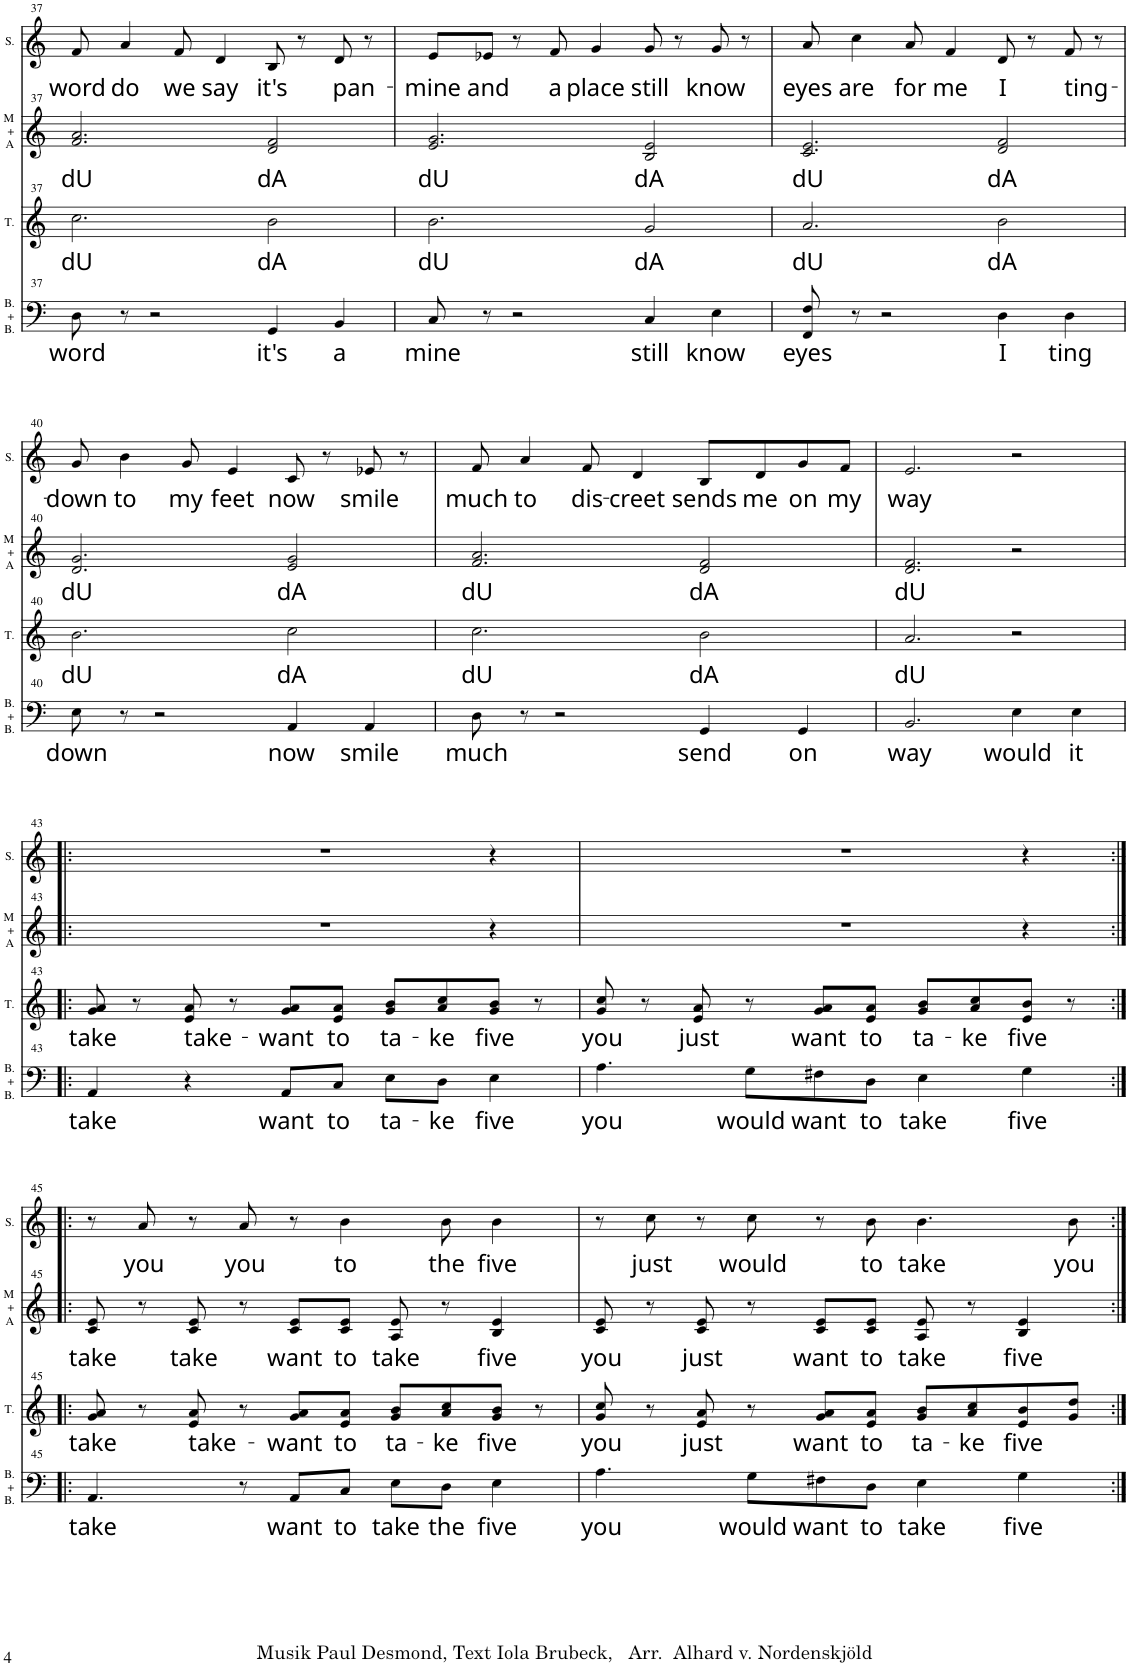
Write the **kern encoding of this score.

**kern	**text	**kern	**text	**kern	**text	**kern	**text
*part4	*part4	*part3	*part3	*part2	*part2	*part1	*part1
*staff4	*staff4	*staff3	*staff3	*staff2	*staff2	*staff1	*staff1
*I"Bari + Bass	*	*I"Tenor	*	*I"Mezzo + Alt	*	*I"Solo	*
*I'B. + B.	*	*I'T.	*	*I'M + A	*	*I'S.	*
!!LO:PB:g=z
*clefF4	*	*clefG2	*	*clefG2	*	*clefG2	*
*k[]	*	*k[]	*	*k[]	*	*k[]	*
*M5/4	*	*M5/4	*	*M5/4	*	*M5/4	*
=37	=37	=37	=37	=37	=37	=37	=37
!	!LO:LY:b	!	!LO:LY:b	!	!LO:LY:b	!	!LO:LY:b
8D\	word	2.cc\	dU	2.f/ 2.a/	dU	8f/	word
!	!	!	!	!	!	!	!LO:LY:b
8r	.	.	.	.	.	4a/	do
2r	.	.	.	.	.	.	.
!	!	!	!	!	!	!	!LO:LY:b
.	.	.	.	.	.	8f/	we
!	!	!	!	!	!	!	!LO:LY:b
.	.	.	.	.	.	4d/	say
!	!LO:LY:b	!	!LO:LY:b	!	!LO:LY:b	!	!LO:LY:b
4GG/	it's	2b\	dA	2d/ 2f/	dA	8B/	it's
.	.	.	.	.	.	8r	.
!	!LO:LY:b	!	!	!	!	!	!LO:LY:b
4BB/	a	.	.	.	.	8d/	pan-
.	.	.	.	.	.	8r	.
=38	=38	=38	=38	=38	=38	=38	=38
!	!LO:LY:b	!	!LO:LY:b	!	!LO:LY:b	!	!LO:LY:b
8C/	mine	2.b\	dU	2.e/ 2.g/	dU	8e/L	-mine
!	!	!	!	!	!	!	!LO:LY:b
8r	.	.	.	.	.	8e-X/J	and
2r	.	.	.	.	.	8r	.
!	!	!	!	!	!	!	!LO:LY:b
.	.	.	.	.	.	8f/	a
!	!	!	!	!	!	!	!LO:LY:b
.	.	.	.	.	.	4g/	place
!	!LO:LY:b	!	!LO:LY:b	!	!LO:LY:b	!	!LO:LY:b
4C/	still	2g/	dA	2B/ 2e/	dA	8g/	still
.	.	.	.	.	.	8r	.
!	!LO:LY:b	!	!	!	!	!	!LO:LY:b
4E\	know	.	.	.	.	8g/	know
.	.	.	.	.	.	8r	.
=39	=39	=39	=39	=39	=39	=39	=39
!	!LO:LY:b	!	!LO:LY:b	!	!LO:LY:b	!	!LO:LY:b
8FF/ 8F/	eyes	2.a/	dU	2.c/ 2.e/	dU	8a/	eyes
!	!	!	!	!	!	!	!LO:LY:b
8r	.	.	.	.	.	4cc\	are
2r	.	.	.	.	.	.	.
!	!	!	!	!	!	!	!LO:LY:b
.	.	.	.	.	.	8a/	for
!	!	!	!	!	!	!	!LO:LY:b
.	.	.	.	.	.	4f/	me
!	!LO:LY:b	!	!LO:LY:b	!	!LO:LY:b	!	!LO:LY:b
4D\	I	2b\	dA	2d/ 2f/	dA	8d/	I
.	.	.	.	.	.	8r	.
!	!LO:LY:b	!	!	!	!	!	!LO:LY:b
4D\	ting	.	.	.	.	8f/	ting-
.	.	.	.	.	.	8r	.
!!LO:LB:g=z
=40	=40	=40	=40	=40	=40	=40	=40
!	!LO:LY:b	!	!LO:LY:b	!	!LO:LY:b	!	!LO:LY:b
8E\	down	2.b\	dU	2.d/ 2.g/	dU	8g/	down
!	!	!	!	!	!	!	!LO:LY:b
8r	.	.	.	.	.	4b\	to
2r	.	.	.	.	.	.	.
!	!	!	!	!	!	!	!LO:LY:b
.	.	.	.	.	.	8g/	my
!	!	!	!	!	!	!	!LO:LY:b
.	.	.	.	.	.	4e/	feet
!	!LO:LY:b	!	!LO:LY:b	!	!LO:LY:b	!	!LO:LY:b
4AA/	now	2cc\	dA	2e/ 2g/	dA	8c/	now
.	.	.	.	.	.	8r	.
!	!LO:LY:b	!	!	!	!	!	!LO:LY:b
4AA/	smile	.	.	.	.	8e-X/	smile
.	.	.	.	.	.	8r	.
=41	=41	=41	=41	=41	=41	=41	=41
!	!LO:LY:b	!	!LO:LY:b	!	!LO:LY:b	!	!LO:LY:b
8D\	much	2.cc\	dU	2.f/ 2.a/	dU	8f/	much
!	!	!	!	!	!	!	!LO:LY:b
8r	.	.	.	.	.	4a/	to
2r	.	.	.	.	.	.	.
!	!	!	!	!	!	!	!LO:LY:b
.	.	.	.	.	.	8f/	dis-
!	!	!	!	!	!	!	!LO:LY:b
.	.	.	.	.	.	4d/	-creet
!	!LO:LY:b	!	!LO:LY:b	!	!LO:LY:b	!	!LO:LY:b
4GG/	send	2b\	dA	2d/ 2f/	dA	8B/L	sends
!	!	!	!	!	!	!	!LO:LY:b
.	.	.	.	.	.	8d/	me
!	!LO:LY:b	!	!	!	!	!	!LO:LY:b
4GG/	on	.	.	.	.	8g/	on
!	!	!	!	!	!	!	!LO:LY:b
.	.	.	.	.	.	8f/J	my
=42	=42	=42	=42	=42	=42	=42	=42
!	!LO:LY:b	!	!LO:LY:b	!	!LO:LY:b	!	!LO:LY:b
2.BB/	way	2.a/	dU	2.d/ 2.f/	dU	2.e/	way
!	!LO:LY:b	!	!	!	!	!	!
4E\	would	2r	.	2r	.	2r	.
!	!LO:LY:b	!	!	!	!	!	!
4E\	it	.	.	.	.	.	.
!!LO:LB:g=z
=43!|:	=43!|:	=43!|:	=43!|:	=43!|:	=43!|:	=43!|:	=43!|:
!	!LO:LY:b	!	!LO:LY:b	!	!	!	!
4AA/	take	8g/ 8a/	take	4%5r	.	4%5r	.
.	.	8r	.	.	.	.	.
!	!	!	!LO:LY:b	!	!	!	!
4r	.	8e/ 8a/	take-	.	.	.	.
.	.	8r	.	.	.	.	.
!	!LO:LY:b	!	!LO:LY:b	!	!	!	!
8AA/L	want	8g/ 8a/L	want	.	.	.	.
!	!LO:LY:b	!	!LO:LY:b	!	!	!	!
8C/J	to	8e/ 8a/J	to	.	.	.	.
!	!LO:LY:b	!	!LO:LY:b	!	!	!	!
8E\L	ta-	8g/ 8b/L	ta-	.	.	.	.
!	!LO:LY:b	!	!LO:LY:b	!	!	!	!
8D\J	-ke	8a/ 8cc/	-ke	.	.	.	.
!	!LO:LY:b	!	!LO:LY:b	!	!	!	!
4E\	five	8g/ 8b/J	five	.	.	.	.
.	.	8r	.	.	.	.	.
4ryy	.	4ryy	.	4r	.	4r	.
=44	=44	=44	=44	=44	=44	=44	=44
!	!LO:LY:b	!	!LO:LY:b	!	!	!	!
4.A\	you	8g/ 8cc/	you	4%5r	.	4%5r	.
.	.	8r	.	.	.	.	.
!	!	!	!LO:LY:b	!	!	!	!
.	.	8e/ 8a/	just	.	.	.	.
!	!LO:LY:b	!	!	!	!	!	!
8G\L	would	8r	.	.	.	.	.
!	!LO:LY:b	!	!LO:LY:b	!	!	!	!
8F#X\	want	8g/ 8a/L	want	.	.	.	.
!	!LO:LY:b	!	!LO:LY:b	!	!	!	!
8D\J	to	8e/ 8a/J	to	.	.	.	.
!	!LO:LY:b	!	!LO:LY:b	!	!	!	!
4E\	take	8g/ 8b/L	ta-	.	.	.	.
!	!	!	!LO:LY:b	!	!	!	!
.	.	8a/ 8cc/	-ke	.	.	.	.
!	!LO:LY:b	!	!LO:LY:b	!	!	!	!
4G\	five	8e/ 8b/J	five	.	.	.	.
.	.	8r	.	.	.	.	.
4ryy	.	4ryy	.	4r	.	4r	.
!!LO:LB:g=z
=45:|!|:	=45:|!|:	=45:|!|:	=45:|!|:	=45:|!|:	=45:|!|:	=45:|!|:	=45:|!|:
!	!LO:LY:b	!	!LO:LY:b	!	!LO:LY:b	!	!
4.AA/	take	8g/ 8a/	take	8c/ 8e/	take	8r	.
!	!	!	!	!	!	!	!LO:LY:b
.	.	8r	.	8r	.	8a/	you
!	!	!	!LO:LY:b	!	!LO:LY:b	!	!
.	.	8e/ 8a/	take-	8c/ 8e/	take	8r	.
!	!	!	!	!	!	!	!LO:LY:b
8r	.	8r	.	8r	.	8a/	you
!	!LO:LY:b	!	!LO:LY:b	!	!LO:LY:b	!	!
8AA/L	want	8g/ 8a/L	want	8c/ 8e/L	want	8r	.
!	!LO:LY:b	!	!LO:LY:b	!	!LO:LY:b	!	!LO:LY:b
8C/J	to	8e/ 8a/J	to	8c/ 8e/J	to	4b\	to
!	!LO:LY:b	!	!LO:LY:b	!	!LO:LY:b	!	!
8E\L	take	8g/ 8b/L	ta-	8A/ 8e/	take	.	.
!	!LO:LY:b	!	!LO:LY:b	!	!	!	!LO:LY:b
8D\J	the	8a/ 8cc/	-ke	8r	.	8b\	the
!	!LO:LY:b	!	!LO:LY:b	!	!LO:LY:b	!	!LO:LY:b
4E\	five	8g/ 8b/J	five	4B/ 4e/	five	4b\	five
.	.	8r	.	.	.	.	.
=46	=46	=46	=46	=46	=46	=46	=46
!	!LO:LY:b	!	!LO:LY:b	!	!LO:LY:b	!	!
4.A\	you	8g/ 8cc/	you	8c/ 8e/	you	8r	.
!	!	!	!	!	!	!	!LO:LY:b
.	.	8r	.	8r	.	8cc\	just
!	!	!	!LO:LY:b	!	!LO:LY:b	!	!
.	.	8e/ 8a/	just	8c/ 8e/	just	8r	.
!	!LO:LY:b	!	!	!	!	!	!LO:LY:b
8G\L	would	8r	.	8r	.	8cc\	would
!	!LO:LY:b	!	!LO:LY:b	!	!LO:LY:b	!	!
8F#X\	want	8g/ 8a/L	want	8c/ 8e/L	want	8r	.
!	!LO:LY:b	!	!LO:LY:b	!	!LO:LY:b	!	!LO:LY:b
8D\J	to	8e/ 8a/J	to	8c/ 8e/J	to	8b\	to
!	!LO:LY:b	!	!LO:LY:b	!	!LO:LY:b	!	!LO:LY:b
4E\	take	8g/ 8b/L	ta-	8A/ 8e/	take	4.b\	take
!	!	!	!LO:LY:b	!	!	!	!
.	.	8a/ 8cc/	-ke	8r	.	.	.
!	!LO:LY:b	!	!LO:LY:b	!	!LO:LY:b	!	!
4G\	five	8e/ 8b/	five	4B/ 4e/	five	.	.
!	!	!	!	!	!	!	!LO:LY:b
.	.	8g/ 8dd/J	.	.	.	8b\	you
=:|!	=:|!	=:|!	=:|!	=:|!	=:|!	=:|!	=:|!
*-	*-	*-	*-	*-	*-	*-	*-
